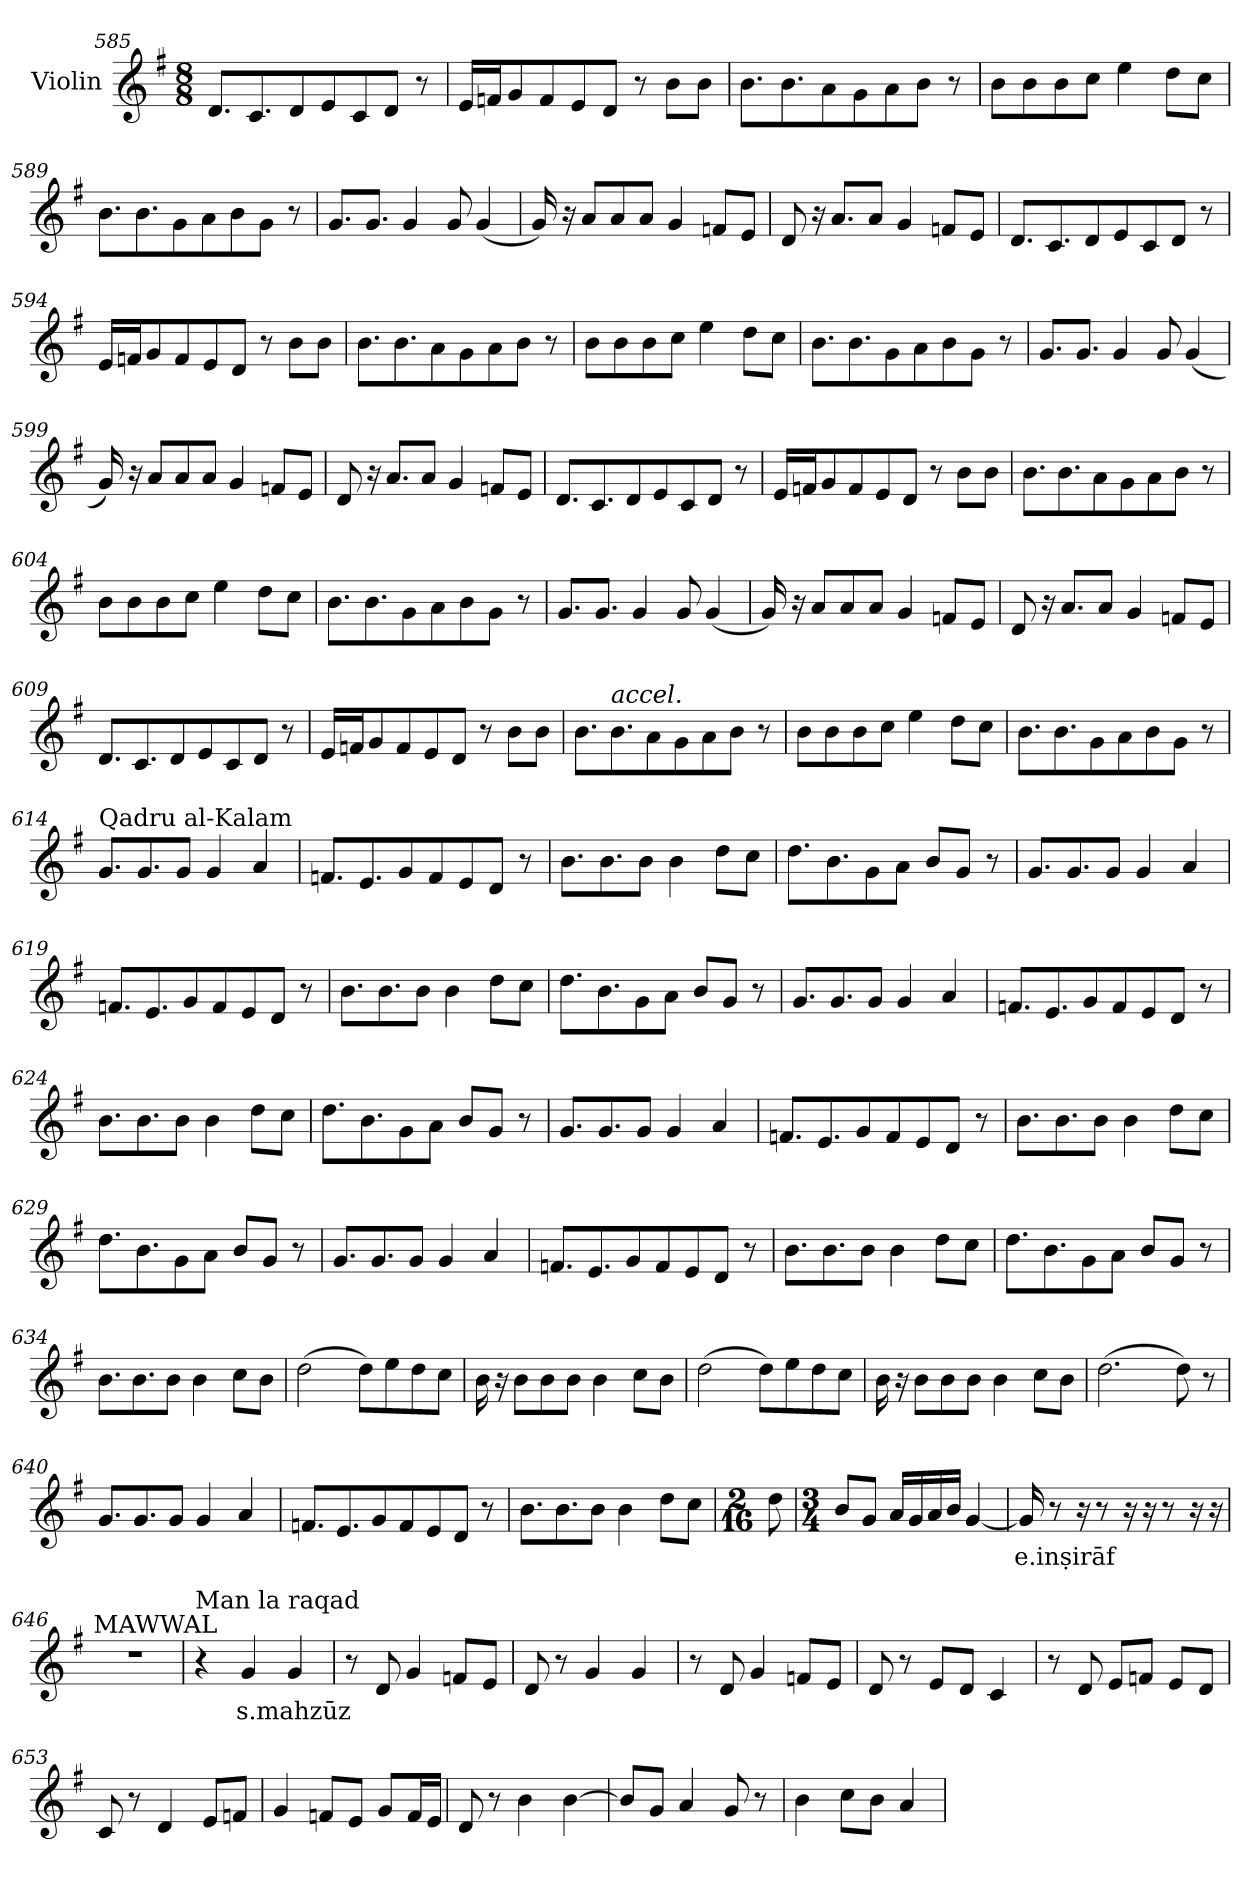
**kern	**text
*part1	*part1
*staff1	*staff1
*I"Violin	*
*clefG2	*
*k[f#]	*
*G:	*
*M8/8	*
=585	=585
8.d/L	.
8.c/	.
8d/	.
8e/	.
8c/	.
8d/J	.
8r	.
=586	=586
16e/LL	.
16fn/J	.
8g/	.
8f/	.
8e/	.
8d/J	.
8r	.
8b\L	.
8b\J	.
!!LO:LB:g=z
=587	=587
8.b\L	.
8.b\	.
8a\	.
8g\	.
8a\	.
8b\J	.
8r	.
=588	=588
8b\L	.
8b\	.
8b\	.
8cc\J	.
4ee\	.
8dd\L	.
8cc\J	.
=589	=589
8.b\L	.
8.b\	.
8g\	.
8a\	.
8b\	.
8g\J	.
8r	.
=590	=590
8.g/L	.
8.g/J	.
4g/	.
8g/	.
(<4g/	.
!!LO:LB:g=z
=591	=591
16g/)	.
16r	.
8a/L	.
8a/	.
8a/J	.
4g/	.
8fn/L	.
8e/J	.
=592	=592
8d/	.
16r	.
8.a/L	.
8a/J	.
4g/	.
8fn/L	.
8e/J	.
=593	=593
8.d/L	.
8.c/	.
8d/	.
8e/	.
8c/	.
8d/J	.
8r	.
=594	=594
16e/LL	.
16fn/J	.
8g/	.
8f/	.
8e/	.
8d/J	.
8r	.
8b\L	.
8b\J	.
!!LO:LB:g=z
=595	=595
8.b\L	.
8.b\	.
8a\	.
8g\	.
8a\	.
8b\J	.
8r	.
=596	=596
8b\L	.
8b\	.
8b\	.
8cc\J	.
4ee\	.
8dd\L	.
8cc\J	.
=597	=597
8.b\L	.
8.b\	.
8g\	.
8a\	.
8b\	.
8g\J	.
8r	.
=598	=598
8.g/L	.
8.g/J	.
4g/	.
8g/	.
(<4g/	.
!!LO:PB:g=z
=599	=599
16g/)	.
16r	.
8a/L	.
8a/	.
8a/J	.
4g/	.
8fn/L	.
8e/J	.
=600	=600
8d/	.
16r	.
8.a/L	.
8a/J	.
4g/	.
8fn/L	.
8e/J	.
=601	=601
8.d/L	.
8.c/	.
8d/	.
8e/	.
8c/	.
8d/J	.
8r	.
=602	=602
16e/LL	.
16fn/J	.
8g/	.
8f/	.
8e/	.
8d/J	.
8r	.
8b\L	.
8b\J	.
!!LO:LB:g=z
=603	=603
8.b\L	.
8.b\	.
8a\	.
8g\	.
8a\	.
8b\J	.
8r	.
=604	=604
8b\L	.
8b\	.
8b\	.
8cc\J	.
4ee\	.
8dd\L	.
8cc\J	.
=605	=605
8.b\L	.
8.b\	.
8g\	.
8a\	.
8b\	.
8g\J	.
8r	.
=606	=606
8.g/L	.
8.g/J	.
4g/	.
8g/	.
(<4g/	.
!!LO:LB:g=z
=607	=607
16g/)	.
16r	.
8a/L	.
8a/	.
8a/J	.
4g/	.
8fn/L	.
8e/J	.
=608	=608
8d/	.
16r	.
8.a/L	.
8a/J	.
4g/	.
8fn/L	.
8e/J	.
=609	=609
8.d/L	.
8.c/	.
8d/	.
8e/	.
8c/	.
8d/J	.
8r	.
=610	=610
16e/LL	.
16fn/J	.
8g/	.
8f/	.
8e/	.
8d/J	.
8r	.
8b\L	.
8b\J	.
!!LO:LB:g=z
=611	=611
8.b\L	.
!LO:TX:a:i:t=accel.	!
8.b\	.
8a\	.
8g\	.
8a\	.
8b\J	.
8r	.
=612	=612
8b\L	.
8b\	.
8b\	.
8cc\J	.
4ee\	.
8dd\L	.
8cc\J	.
=613	=613
8.b\L	.
8.b\	.
8g\	.
8a\	.
8b\	.
8g\J	.
8r	.
=614	=614
*MM130	*
!LO:TX:a:t=Qadru al-Kalam	!
8.g/L	.
8.g/	.
8g/J	.
4g/	.
4a/	.
!!LO:LB:g=z
=615	=615
8.fn/L	.
8.e/	.
8g/	.
8f/	.
8e/	.
8d/J	.
8r	.
=616	=616
8.b\L	.
8.b\	.
8b\J	.
4b\	.
8dd\L	.
8cc\J	.
=617	=617
8.dd\L	.
8.b\	.
8g\	.
8a\J	.
8b/L	.
8g/J	.
8r	.
=618	=618
8.g/L	.
8.g/	.
8g/J	.
4g/	.
4a/	.
!!LO:LB:g=z
=619	=619
8.fn/L	.
8.e/	.
8g/	.
8f/	.
8e/	.
8d/J	.
8r	.
=620	=620
8.b\L	.
8.b\	.
8b\J	.
4b\	.
8dd\L	.
8cc\J	.
=621	=621
8.dd\L	.
8.b\	.
8g\	.
8a\J	.
8b/L	.
8g/J	.
8r	.
=622	=622
8.g/L	.
8.g/	.
8g/J	.
4g/	.
4a/	.
!!LO:LB:g=z
=623	=623
8.fn/L	.
8.e/	.
8g/	.
8f/	.
8e/	.
8d/J	.
8r	.
=624	=624
8.b\L	.
8.b\	.
8b\J	.
4b\	.
8dd\L	.
8cc\J	.
=625	=625
8.dd\L	.
8.b\	.
8g\	.
8a\J	.
8b/L	.
8g/J	.
8r	.
=626	=626
8.g/L	.
8.g/	.
8g/J	.
4g/	.
4a/	.
!!LO:LB:g=z
=627	=627
8.fn/L	.
8.e/	.
8g/	.
8f/	.
8e/	.
8d/J	.
8r	.
=628	=628
8.b\L	.
8.b\	.
8b\J	.
4b\	.
8dd\L	.
8cc\J	.
=629	=629
8.dd\L	.
8.b\	.
8g\	.
8a\J	.
8b/L	.
8g/J	.
8r	.
=630	=630
8.g/L	.
8.g/	.
8g/J	.
4g/	.
4a/	.
!!LO:PB:g=z
=631	=631
8.fn/L	.
8.e/	.
8g/	.
8f/	.
8e/	.
8d/J	.
8r	.
=632	=632
8.b\L	.
8.b\	.
8b\J	.
4b\	.
8dd\L	.
8cc\J	.
=633	=633
8.dd\L	.
8.b\	.
8g\	.
8a\J	.
8b/L	.
8g/J	.
8r	.
=634	=634
8.b\L	.
8.b\	.
8b\J	.
4b\	.
8cc\L	.
8b\J	.
=635	=635
(>2dd\	.
8dd\L)	.
8ee\	.
8dd\	.
8cc\J	.
!!LO:LB:g=z
=636	=636
16b\	.
16r	.
8b\L	.
8b\	.
8b\J	.
4b\	.
8cc\L	.
8b\J	.
=637	=637
(>2dd\	.
8dd\L)	.
8ee\	.
8dd\	.
8cc\J	.
=638	=638
16b\	.
16r	.
8b\L	.
8b\	.
8b\J	.
4b\	.
8cc\L	.
8b\J	.
=639	=639
(>2.dd\	.
8dd\)	.
8r	.
=640	=640
8.g/L	.
8.g/	.
8g/J	.
4g/	.
4a/	.
!!LO:LB:g=z
=641	=641
8.fn/L	.
8.e/	.
8g/	.
8f/	.
8e/	.
8d/J	.
8r	.
=642	=642
8.b\L	.
8.b\	.
8b\J	.
4b\	.
8dd\L	.
8cc\J	.
=643	=643
*M2/16	*
*MM70	*
8dd\	.
=644	=644
*M3/4	*
8b/L	.
8g/J	.
16a/LL	.
16g/	.
16a/	.
16b/JJ	.
[4g/	.
=645	=645
!	!LO:LY:b
16g/]	e.inṣirāf
8r	.
16r	.
8r	.
16r	.
16r	.
8r	.
16r	.
16r	.
!!LO:LB:g=z
=646	=646
!LO:TX:a:t=MAWWAL	!
2.r	.
=647	=647
*MM90	*
!LO:TX:a:t=Man la raqad	!
4r	.
!	!LO:LY:b
4g/	s.mahzūz
4g/	.
=648	=648
8r	.
8d/	.
4g/	.
8fn/L	.
8e/J	.
=649	=649
8d/	.
8r	.
4g/	.
4g/	.
=650	=650
8r	.
8d/	.
4g/	.
8fn/L	.
8e/J	.
=651	=651
8d/	.
8r	.
8e/L	.
8d/J	.
4c/	.
!!LO:LB:g=z
=652	=652
8r	.
8d/	.
8e/L	.
8fn/J	.
8e/L	.
8d/J	.
=653	=653
8c/	.
8r	.
4d/	.
8e/L	.
8fn/J	.
=654	=654
4g/	.
8fn/L	.
8e/J	.
8g/L	.
16f/L	.
16e/JJ	.
=655	=655
8d/	.
8r	.
4b\	.
[4b\	.
=656	=656
8b/L]	.
8g/J	.
4a/	.
8g/	.
8r	.
=657	=657
4b\	.
8cc\L	.
8b\J	.
4a/	.
=	=
*-	*-
